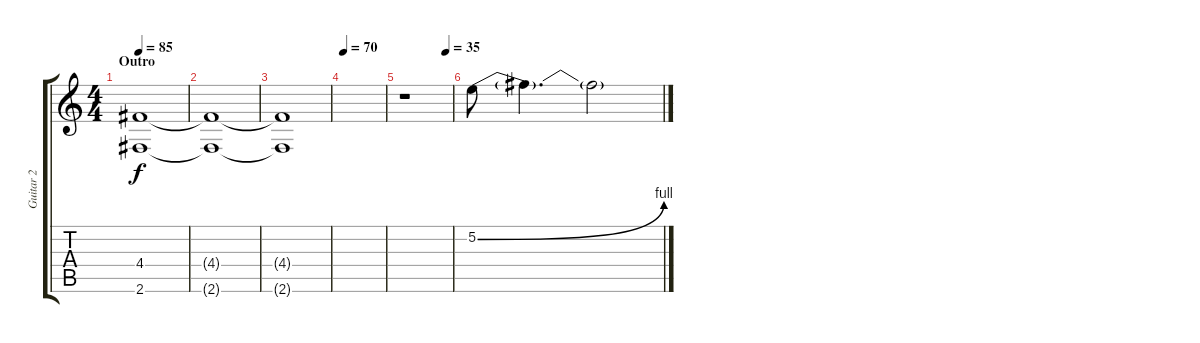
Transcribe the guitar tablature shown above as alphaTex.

\track ("Guitar 2" "Guitar 2") {instrument distortionguitar}
\staff {score tabs}
\tuning (E4 B3 G3 D3 A2 E2) {hide}
\ts (4 4)
\section ("" "Outro")
\tempo 85
\clef g2
\ks c
(4.4{t} 2.6{t}).1{dy f} |
(4.4{t} 2.6{t}).1 |
(4.4{t} 2.6{t}).1 |
\tempo 70
|
\tempo (35 0.875)
r.1 |
5.2{be (bend 0 0 60 4)}.8{volume 1} 5.2{t}.4{d} 5.2{t}.2
